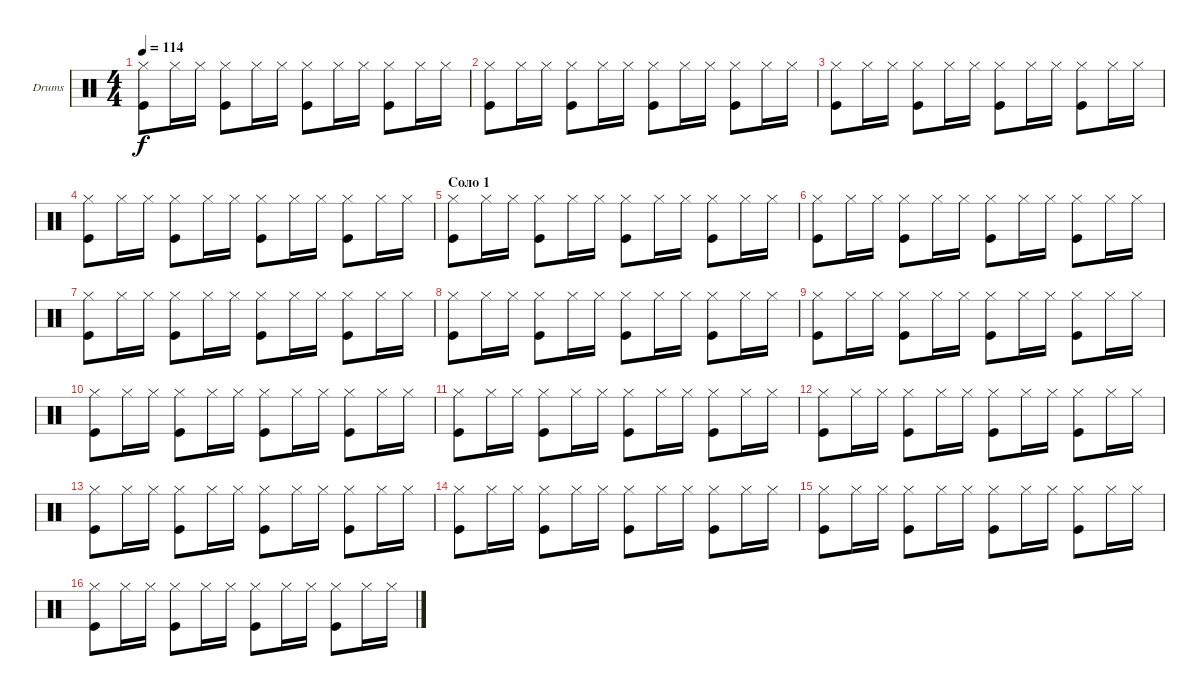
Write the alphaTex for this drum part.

\bracketExtendMode groupsimilarinstruments
\firstSystemTrackNameOrientation horizontal
\otherSystemsTrackNameOrientation horizontal
\track ("Барабаны" "Drums") {instrument percussion}
\staff {score}
\articulation defaults
\ts (4 4)
\tempo 114
\clef neutral
\ks c
("Kick (hit)" "Hi-Hat (closed)").8{dy f} "Hi-Hat (closed)".16 "Hi-Hat (closed)".16 ("Kick (hit)" "Hi-Hat (closed)").8 "Hi-Hat (closed)".16 "Hi-Hat (closed)".16 ("Kick (hit)" "Hi-Hat (closed)").8 "Hi-Hat (closed)".16 "Hi-Hat (closed)".16 ("Kick (hit)" "Hi-Hat (closed)").8 "Hi-Hat (closed)".16 "Hi-Hat (closed)".16 |
("Kick (hit)" "Hi-Hat (closed)").8 "Hi-Hat (closed)".16 "Hi-Hat (closed)".16 ("Kick (hit)" "Hi-Hat (closed)").8 "Hi-Hat (closed)".16 "Hi-Hat (closed)".16 ("Kick (hit)" "Hi-Hat (closed)").8 "Hi-Hat (closed)".16 "Hi-Hat (closed)".16 ("Kick (hit)" "Hi-Hat (closed)").8 "Hi-Hat (closed)".16 "Hi-Hat (closed)".16 |
("Kick (hit)" "Hi-Hat (closed)").8 "Hi-Hat (closed)".16 "Hi-Hat (closed)".16 ("Kick (hit)" "Hi-Hat (closed)").8 "Hi-Hat (closed)".16 "Hi-Hat (closed)".16 ("Kick (hit)" "Hi-Hat (closed)").8 "Hi-Hat (closed)".16 "Hi-Hat (closed)".16 ("Kick (hit)" "Hi-Hat (closed)").8 "Hi-Hat (closed)".16 "Hi-Hat (closed)".16 |
("Kick (hit)" "Hi-Hat (closed)").8 "Hi-Hat (closed)".16 "Hi-Hat (closed)".16 ("Kick (hit)" "Hi-Hat (closed)").8 "Hi-Hat (closed)".16 "Hi-Hat (closed)".16 ("Kick (hit)" "Hi-Hat (closed)").8 "Hi-Hat (closed)".16 "Hi-Hat (closed)".16 ("Kick (hit)" "Hi-Hat (closed)").8 "Hi-Hat (closed)".16 "Hi-Hat (closed)".16 |
\section ("" "Соло 1")
("Kick (hit)" "Hi-Hat (closed)").8 "Hi-Hat (closed)".16 "Hi-Hat (closed)".16 ("Kick (hit)" "Hi-Hat (closed)").8 "Hi-Hat (closed)".16 "Hi-Hat (closed)".16 ("Kick (hit)" "Hi-Hat (closed)").8 "Hi-Hat (closed)".16 "Hi-Hat (closed)".16 ("Kick (hit)" "Hi-Hat (closed)").8 "Hi-Hat (closed)".16 "Hi-Hat (closed)".16 |
("Kick (hit)" "Hi-Hat (closed)").8 "Hi-Hat (closed)".16 "Hi-Hat (closed)".16 ("Kick (hit)" "Hi-Hat (closed)").8 "Hi-Hat (closed)".16 "Hi-Hat (closed)".16 ("Kick (hit)" "Hi-Hat (closed)").8 "Hi-Hat (closed)".16 "Hi-Hat (closed)".16 ("Kick (hit)" "Hi-Hat (closed)").8 "Hi-Hat (closed)".16 "Hi-Hat (closed)".16 |
("Kick (hit)" "Hi-Hat (closed)").8 "Hi-Hat (closed)".16 "Hi-Hat (closed)".16 ("Kick (hit)" "Hi-Hat (closed)").8 "Hi-Hat (closed)".16 "Hi-Hat (closed)".16 ("Kick (hit)" "Hi-Hat (closed)").8 "Hi-Hat (closed)".16 "Hi-Hat (closed)".16 ("Kick (hit)" "Hi-Hat (closed)").8 "Hi-Hat (closed)".16 "Hi-Hat (closed)".16 |
("Kick (hit)" "Hi-Hat (closed)").8 "Hi-Hat (closed)".16 "Hi-Hat (closed)".16 ("Kick (hit)" "Hi-Hat (closed)").8 "Hi-Hat (closed)".16 "Hi-Hat (closed)".16 ("Kick (hit)" "Hi-Hat (closed)").8 "Hi-Hat (closed)".16 "Hi-Hat (closed)".16 ("Kick (hit)" "Hi-Hat (closed)").8 "Hi-Hat (closed)".16 "Hi-Hat (closed)".16 |
("Kick (hit)" "Hi-Hat (closed)").8 "Hi-Hat (closed)".16 "Hi-Hat (closed)".16 ("Kick (hit)" "Hi-Hat (closed)").8 "Hi-Hat (closed)".16 "Hi-Hat (closed)".16 ("Kick (hit)" "Hi-Hat (closed)").8 "Hi-Hat (closed)".16 "Hi-Hat (closed)".16 ("Kick (hit)" "Hi-Hat (closed)").8 "Hi-Hat (closed)".16 "Hi-Hat (closed)".16 |
("Kick (hit)" "Hi-Hat (closed)").8 "Hi-Hat (closed)".16 "Hi-Hat (closed)".16 ("Kick (hit)" "Hi-Hat (closed)").8 "Hi-Hat (closed)".16 "Hi-Hat (closed)".16 ("Kick (hit)" "Hi-Hat (closed)").8 "Hi-Hat (closed)".16 "Hi-Hat (closed)".16 ("Kick (hit)" "Hi-Hat (closed)").8 "Hi-Hat (closed)".16 "Hi-Hat (closed)".16 |
("Kick (hit)" "Hi-Hat (closed)").8 "Hi-Hat (closed)".16 "Hi-Hat (closed)".16 ("Kick (hit)" "Hi-Hat (closed)").8 "Hi-Hat (closed)".16 "Hi-Hat (closed)".16 ("Kick (hit)" "Hi-Hat (closed)").8 "Hi-Hat (closed)".16 "Hi-Hat (closed)".16 ("Kick (hit)" "Hi-Hat (closed)").8 "Hi-Hat (closed)".16 "Hi-Hat (closed)".16 |
("Kick (hit)" "Hi-Hat (closed)").8 "Hi-Hat (closed)".16 "Hi-Hat (closed)".16 ("Kick (hit)" "Hi-Hat (closed)").8 "Hi-Hat (closed)".16 "Hi-Hat (closed)".16 ("Kick (hit)" "Hi-Hat (closed)").8 "Hi-Hat (closed)".16 "Hi-Hat (closed)".16 ("Kick (hit)" "Hi-Hat (closed)").8 "Hi-Hat (closed)".16 "Hi-Hat (closed)".16 |
("Kick (hit)" "Hi-Hat (closed)").8 "Hi-Hat (closed)".16 "Hi-Hat (closed)".16 ("Kick (hit)" "Hi-Hat (closed)").8 "Hi-Hat (closed)".16 "Hi-Hat (closed)".16 ("Kick (hit)" "Hi-Hat (closed)").8 "Hi-Hat (closed)".16 "Hi-Hat (closed)".16 ("Kick (hit)" "Hi-Hat (closed)").8 "Hi-Hat (closed)".16 "Hi-Hat (closed)".16 |
("Kick (hit)" "Hi-Hat (closed)").8 "Hi-Hat (closed)".16 "Hi-Hat (closed)".16 ("Kick (hit)" "Hi-Hat (closed)").8 "Hi-Hat (closed)".16 "Hi-Hat (closed)".16 ("Kick (hit)" "Hi-Hat (closed)").8 "Hi-Hat (closed)".16 "Hi-Hat (closed)".16 ("Kick (hit)" "Hi-Hat (closed)").8 "Hi-Hat (closed)".16 "Hi-Hat (closed)".16 |
("Kick (hit)" "Hi-Hat (closed)").8 "Hi-Hat (closed)".16 "Hi-Hat (closed)".16 ("Kick (hit)" "Hi-Hat (closed)").8 "Hi-Hat (closed)".16 "Hi-Hat (closed)".16 ("Kick (hit)" "Hi-Hat (closed)").8 "Hi-Hat (closed)".16 "Hi-Hat (closed)".16 ("Kick (hit)" "Hi-Hat (closed)").8 "Hi-Hat (closed)".16 "Hi-Hat (closed)".16 |
("Kick (hit)" "Hi-Hat (closed)").8 "Hi-Hat (closed)".16 "Hi-Hat (closed)".16 ("Kick (hit)" "Hi-Hat (closed)").8 "Hi-Hat (closed)".16 "Hi-Hat (closed)".16 ("Kick (hit)" "Hi-Hat (closed)").8 "Hi-Hat (closed)".16 "Hi-Hat (closed)".16 ("Kick (hit)" "Hi-Hat (closed)").8 "Hi-Hat (closed)".16 "Hi-Hat (closed)".16
